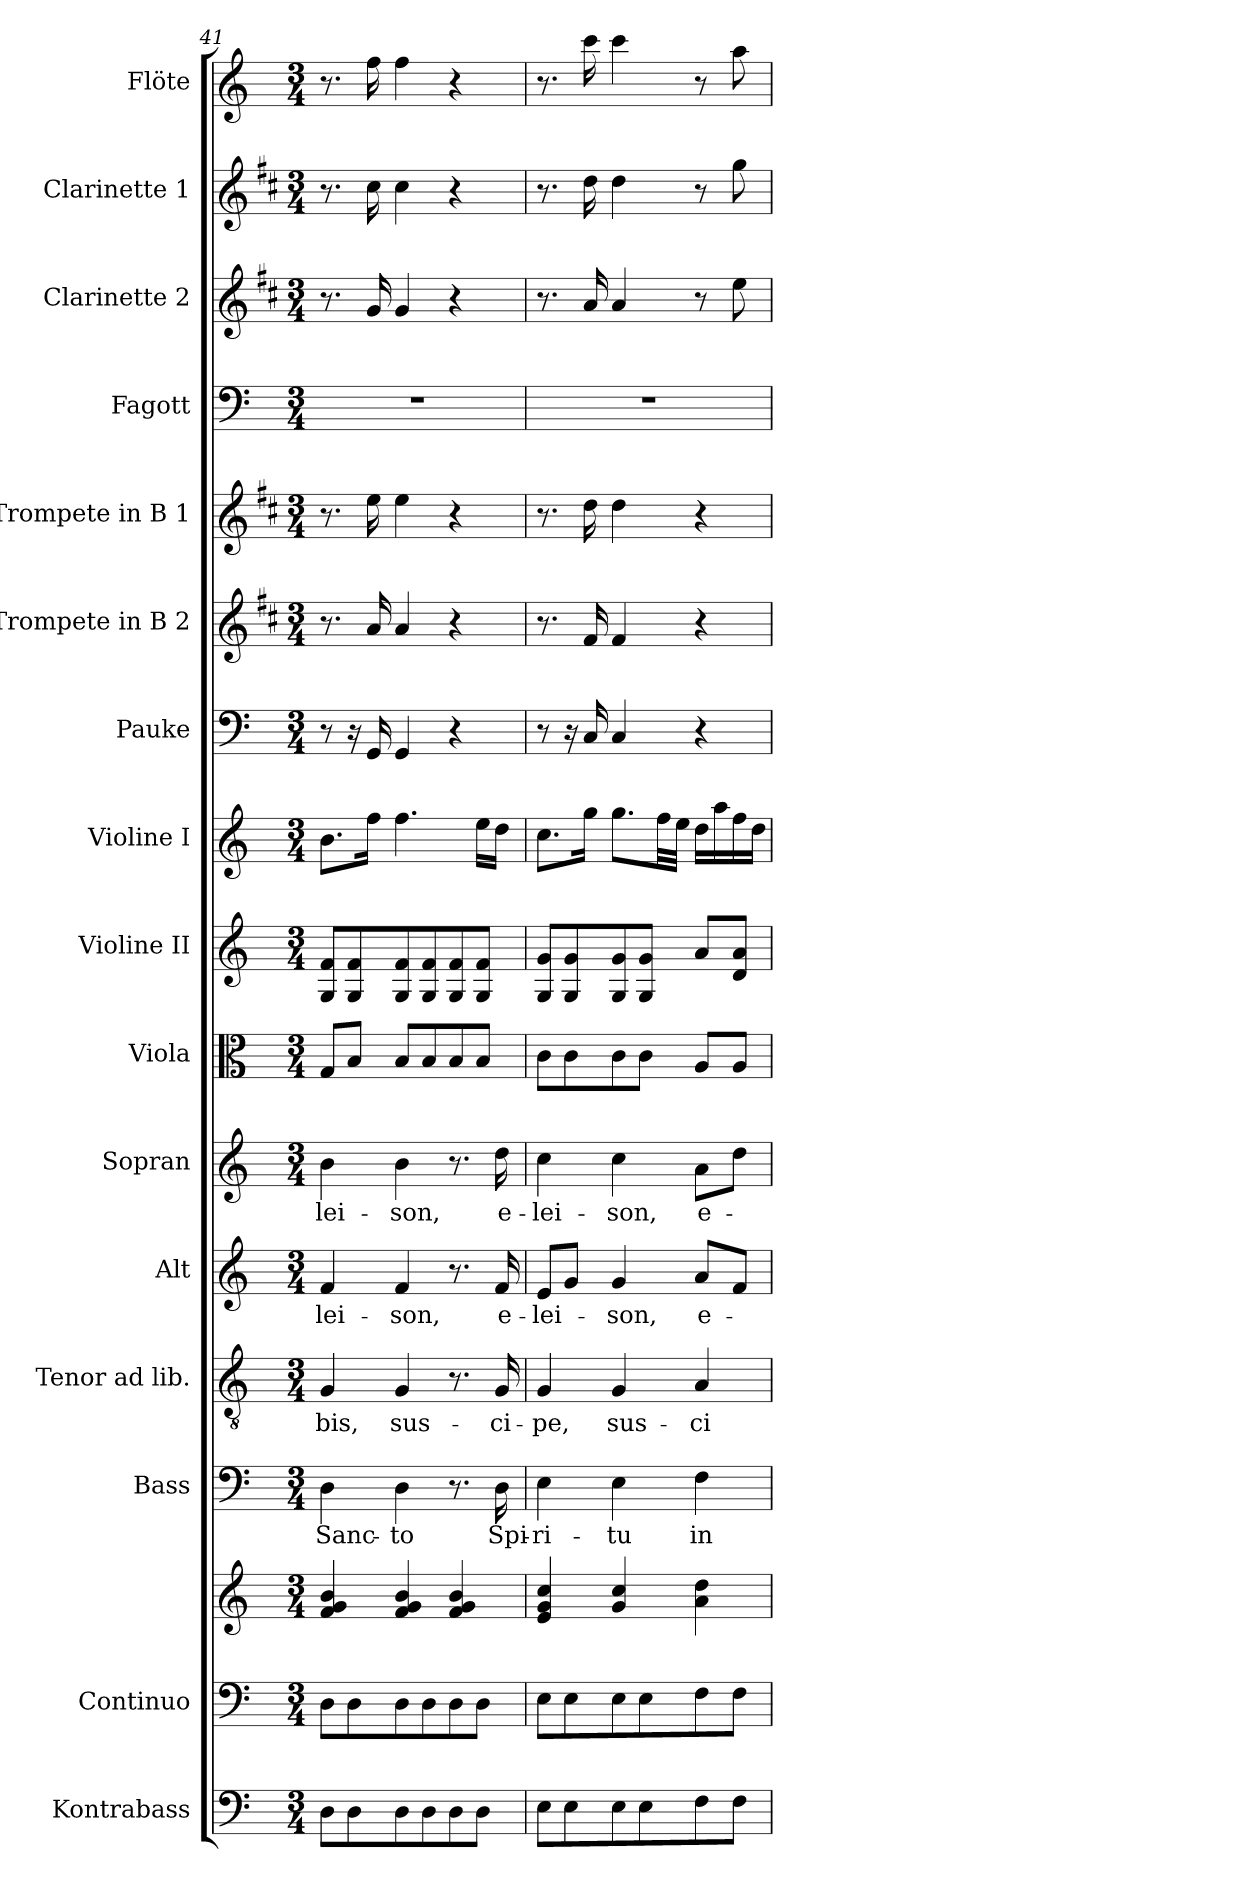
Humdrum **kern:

**kern	**kern	**kern	**kern	**text	**kern	**text	**kern	**text	**kern	**text	**kern	**kern	**kern	**kern	**kern	**kern	**kern	**kern	**kern	**kern
*part16	*part15	*part15	*part14	*part14	*part13	*part13	*part12	*part12	*part11	*part11	*part10	*part9	*part8	*part7	*part6	*part5	*part4	*part3	*part2	*part1
*staff17	*staff16	*staff15	*staff14	*staff14	*staff13	*staff13	*staff12	*staff12	*staff11	*staff11	*staff10	*staff9	*staff8	*staff7	*staff6	*staff5	*staff4	*staff3	*staff2	*staff1
*I"Kontrabass	*I"Continuo	*	*I"Bass	*	*I"Tenor ad lib.	*	*I"Alt	*	*I"Sopran	*	*I"Viola	*I"Violine II	*I"Violine I	*I"Pauke	*I"Trompete in B 2	*I"Trompete in B 1	*I"Fagott	*I"Clarinette 2	*I"Clarinette 1	*I"Flöte
*I'Kb.	*I'cont.	*	*I'B	*	*I'T	*	*I'A	*	*I'S	*	*I'Vla.	*I'Vl. II	*I'Vl. I	*I'Pk.	*	*	*I'Fg.	*I'Cl. 2	*I'Cl. 1	*I'Fl.
*clefF4	*clefF4	*clefG2	*clefF4	*	*clefGv2	*	*clefG2	*	*clefG2	*	*clefC3	*clefG2	*clefG2	*clefF4	*clefG2	*clefG2	*clefF4	*clefG2	*clefG2	*clefG2
*ITrd7c12	*	*	*	*	*	*	*	*	*	*	*	*	*	*	*ITrd1c2	*ITrd1c2	*	*ITrd1c2	*ITrd1c2	*
*k[]	*k[]	*k[]	*k[]	*	*k[]	*	*k[]	*	*k[]	*	*k[]	*k[]	*k[]	*k[]	*k[]	*k[]	*k[]	*k[]	*k[]	*k[]
*C:	*C:	*C:	*C:	*	*C:	*	*C:	*	*C:	*	*C:	*C:	*C:	*C:	*C:	*C:	*C:	*C:	*C:	*C:
*M3/4	*M3/4	*M3/4	*M3/4	*	*M3/4	*	*M3/4	*	*M3/4	*	*M3/4	*M3/4	*M3/4	*M3/4	*M3/4	*M3/4	*M3/4	*M3/4	*M3/4	*M3/4
=41	=41	=41	=41	=41	=41	=41	=41	=41	=41	=41	=41	=41	=41	=41	=41	=41	=41	=41	=41	=41
!	!	!	!	!LO:LY:b	!	!LO:LY:b	!	!LO:LY:b	!	!LO:LY:b	!	!	!	!	!	!	!	!	!	!
8DD\L	8D\L	4f/ 4g/ 4b/	4D\	Sanc-	4G/	-bis,	4f/	-lei-	4b\	-lei-	8G/L	8G/ 8f/L	8.b\L	8r	8.r	8.r	2.r	8.r	8.r	8.r
8DD\	8D\	.	.	.	.	.	.	.	.	.	8B/J	8G/ 8f/	.	16r	.	.	.	.	.	.
.	.	.	.	.	.	.	.	.	.	.	.	.	16ff\Jk	16GG/	16g/	16dd\	.	16f/	16b\	16ff\
!	!	!	!	!LO:LY:b	!	!LO:LY:b	!	!LO:LY:b	!	!LO:LY:b	!	!	!	!	!	!	!	!	!	!
8DD\	8D\	4f/ 4g/ 4b/	4D\	-to	4G/	sus-	4f/	-son,	4b\	-son,	8B/L	8G/ 8f/	4.ff\	4GG/	4g/	4dd\	.	4f/	4b\	4ff\
8DD\	8D\	.	.	.	.	.	.	.	.	.	8B/	8G/ 8f/	.	.	.	.	.	.	.	.
8DD\	8D\	4f/ 4g/ 4b/	8.r	.	8.r	.	8.r	.	8.r	.	8B/	8G/ 8f/	.	4r	4r	4r	.	4r	4r	4r
8DD\J	8D\J	.	.	.	.	.	.	.	.	.	8B/J	8G/ 8f/J	16ee\LL	.	.	.	.	.	.	.
!	!	!	!	!LO:LY:b	!	!LO:LY:b	!	!LO:LY:b	!	!LO:LY:b	!	!	!	!	!	!	!	!	!	!
.	.	.	16D\	Spi-	16G/	-ci-	16f/	e-	16dd\	e-	.	.	16dd\JJ	.	.	.	.	.	.	.
=42	=42	=42	=42	=42	=42	=42	=42	=42	=42	=42	=42	=42	=42	=42	=42	=42	=42	=42	=42	=42
!	!	!	!	!LO:LY:b	!	!LO:LY:b	!	!LO:LY:b	!	!LO:LY:b	!	!	!	!	!	!	!	!	!	!
8EE\L	8E\L	4e/ 4g/ 4cc/	4E\	-ri-	4G/	-pe,	8e/L	-lei-	4cc\	-lei-	8c\L	8G/ 8g/L	8.cc\L	8r	8.r	8.r	2.r	8.r	8.r	8.r
8EE\	8E\	.	.	.	.	.	8g/J	.	.	.	8c\	8G/ 8g/	.	16r	.	.	.	.	.	.
.	.	.	.	.	.	.	.	.	.	.	.	.	16gg\Jk	16C/	16e/	16cc\	.	16g/	16cc\	16ccc\
!	!	!	!	!LO:LY:b	!	!LO:LY:b	!	!LO:LY:b	!	!LO:LY:b	!	!	!	!	!	!	!	!	!	!
8EE\	8E\	4g/ 4cc/	4E\	-tu	4G/	sus-	4g/	-son,	4cc\	-son,	8c\	8G/ 8g/	8.gg\L	4C/	4e/	4cc\	.	4g/	4cc\	4ccc\
8EE\	8E\	.	.	.	.	.	.	.	.	.	8c\J	8G/ 8g/J	.	.	.	.	.	.	.	.
.	.	.	.	.	.	.	.	.	.	.	.	.	32ff\LL	.	.	.	.	.	.	.
.	.	.	.	.	.	.	.	.	.	.	.	.	32ee\JJJ	.	.	.	.	.	.	.
!	!	!	!	!LO:LY:b	!	!LO:LY:b	!	!LO:LY:b	!	!LO:LY:b	!	!	!	!	!	!	!	!	!	!
8FF\	8F\	4a\ 4dd\	4F\	in	4A/	-ci-	8a/L	e-	8a\L	e-	8A/L	8a/L	16dd\LL	4r	4r	4r	.	8r	8r	8r
.	.	.	.	.	.	.	.	.	.	.	.	.	16aa\	.	.	.	.	.	.	.
8FF\J	8F\J	.	.	.	.	.	8f/J	.	8dd\J	.	8A/J	8d/ 8a/J	16ff\	.	.	.	.	8dd\	8ff\	8aa\
.	.	.	.	.	.	.	.	.	.	.	.	.	16dd\JJ	.	.	.	.	.	.	.
=	=	=	=	=	=	=	=	=	=	=	=	=	=	=	=	=	=	=	=	=
*-	*-	*-	*-	*-	*-	*-	*-	*-	*-	*-	*-	*-	*-	*-	*-	*-	*-	*-	*-	*-
